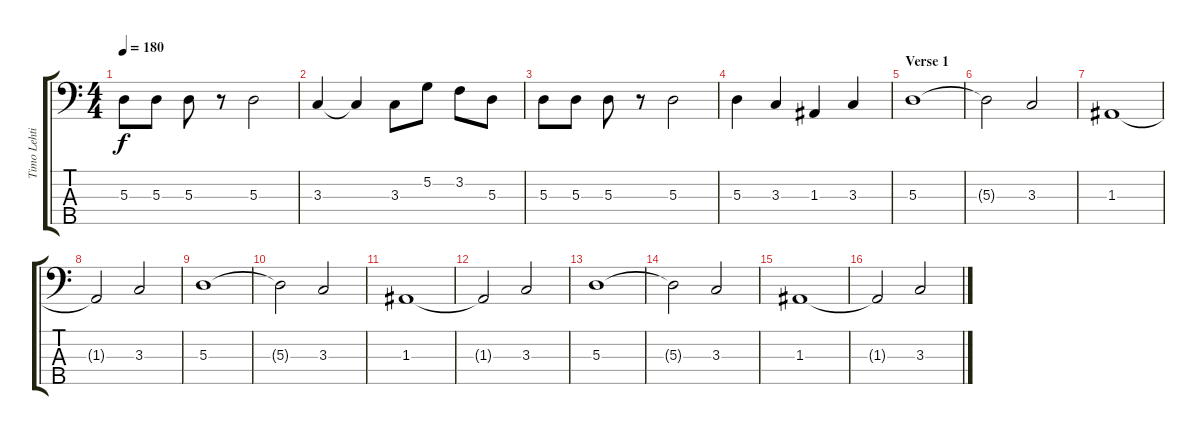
\track ("Timo Lehtinen - Bass" "Timo Lehti") {instrument electricbassfinger}
\staff {score tabs}
\tuning (G2 D2 A1 E1 B0) {hide}
\ts (4 4)
\tempo 180
\clef f4
\ks c
5.3.8{dy f} 5.3.8 5.3.8 r.8 5.3.2 |
3.3.4 3.3{t}.4 3.3.8 5.2.8 3.2.8 5.3.8 |
5.3.8 5.3.8 5.3.8 r.8 5.3.2 |
5.3.4 3.3.4 1.3.4 3.3.4 |
\section ("" "Verse 1")
5.3.1 |
5.3{t}.2 3.3.2 |
1.3.1 |
1.3{t}.2 3.3.2 |
5.3.1 |
5.3{t}.2 3.3.2 |
1.3.1 |
1.3{t}.2 3.3.2 |
5.3.1 |
5.3{t}.2 3.3.2 |
1.3.1 |
1.3{t}.2 3.3.2
